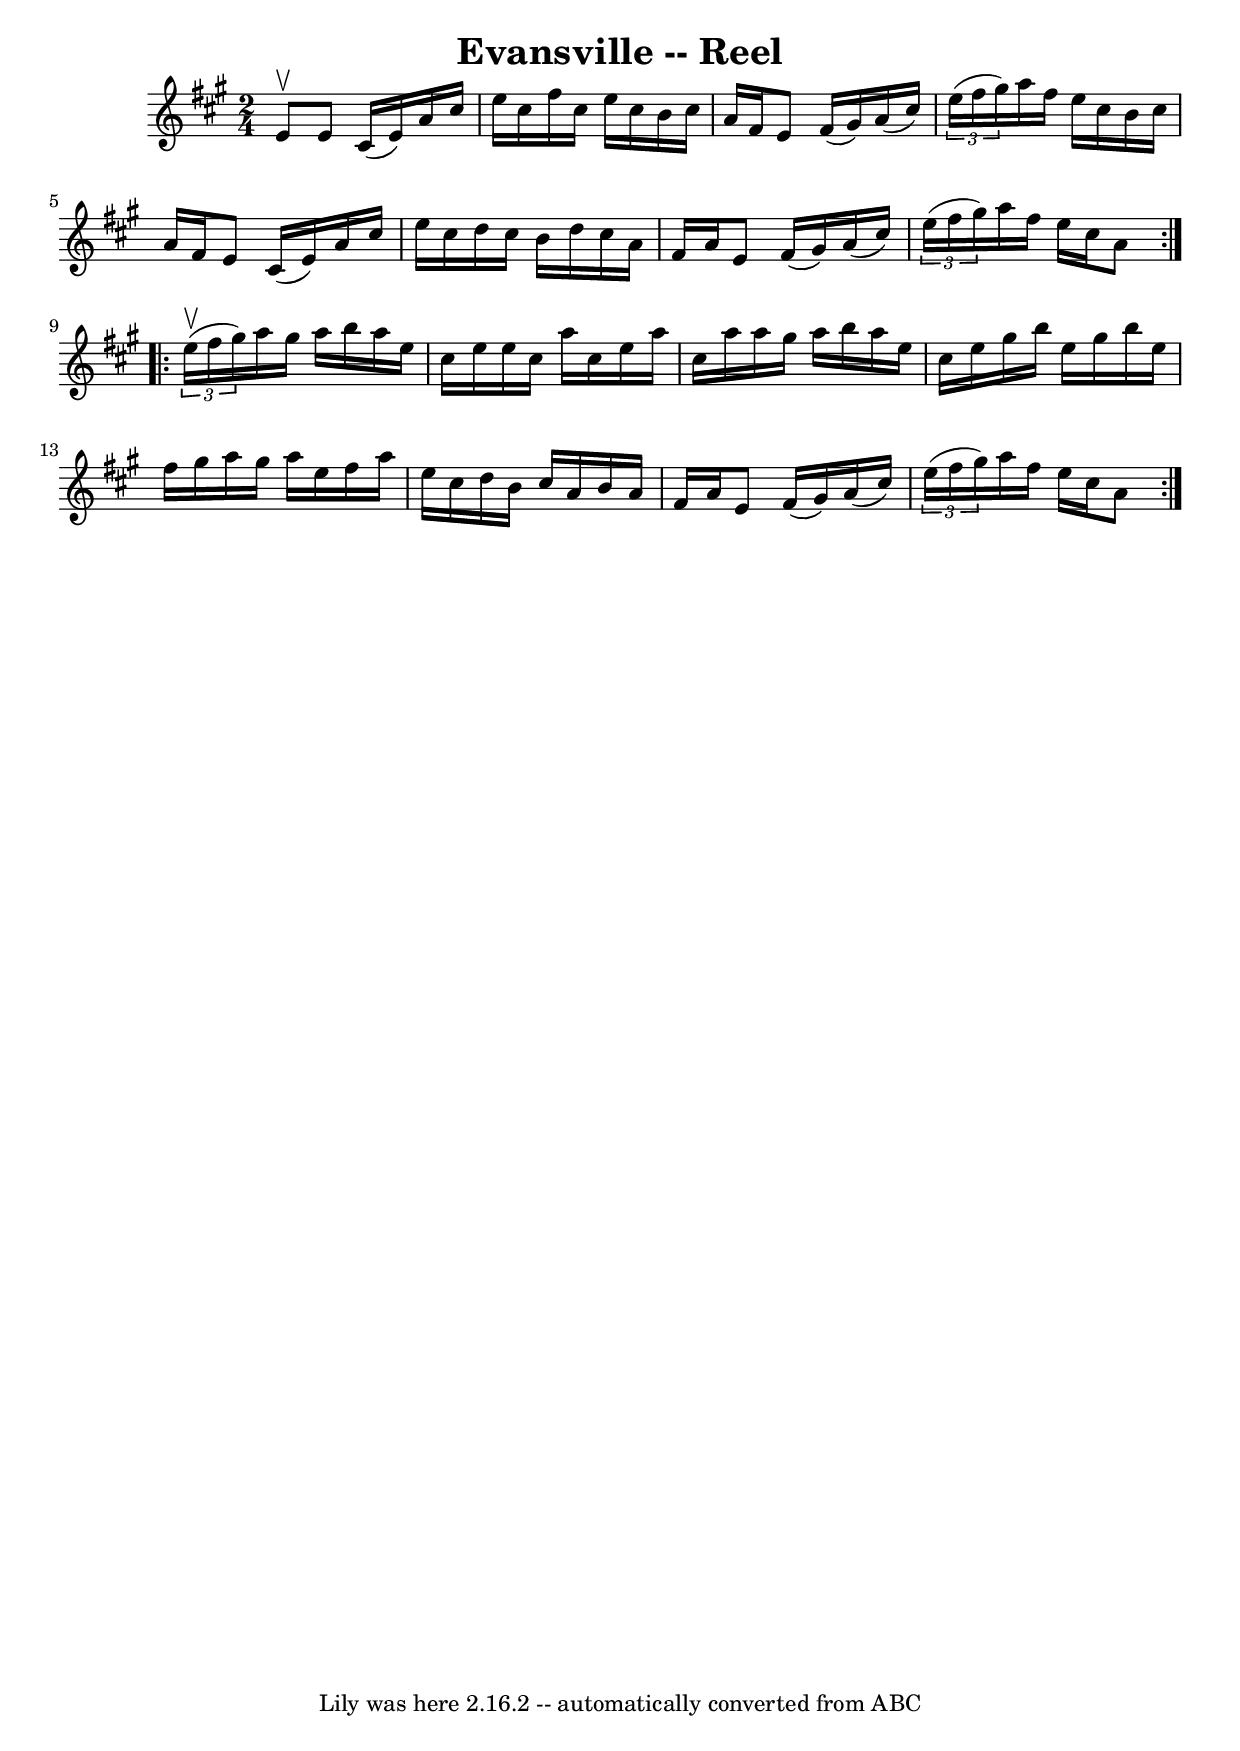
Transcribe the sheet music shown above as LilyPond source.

\version "2.16.2"
\include "Mammoth.ily"
\header {
  %% book = "Ryan's Mammoth Collection"
  crossRefNumber = "1"
  footnotes = "\\\\255"
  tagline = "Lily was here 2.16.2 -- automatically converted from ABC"
  title = "Evansville -- Reel"

}
voicedefault =  {



  \repeat volta 2 {

    \time 2/4 
    \key a \major
    e'8^\upbow |
    e'8 cis'16 (e'16)   
    a'16 cis''16 e''16 cis''16    |
    fis''16 cis''16 e''16   
    cis''16 b'16 cis''16 a'16 fis'16    |
    e'8 fis'16 (
    gis'16) a'16 (cis''16)   \times 2/3 { e''16 (fis''16 gis''16 
					  ) 
					}   |
    a''16 fis''16 e''16 cis''16 b'16 cis''16    
    a'16 fis'16    |
    e'8 cis'16 (e'16) a'16 cis''16    
    e''16 cis''16    |
    d''16 cis''16 b'16 d''16 cis''16    
    a'16 fis'16 a'16    |
    e'8 fis'16 (gis'16) a'16 (
    cis''16)   \times 2/3 { e''16 (fis''16 gis''16) 
			  }   |
    
    a''16 fis''16 e''16 cis''16 a'8    
  }     
  \repeat volta 2 {
    
    \times 2/3 { e''16^\upbow(fis''16 gis''16) 
	       } |
    a''16    
    gis''16 a''16 b''16 a''16 e''16 cis''16 e''16    |
    
    e''16 cis''16 a''16 cis''16 e''16 a''16 cis''16 a''16    
    |
    a''16 gis''16 a''16 b''16 a''16 e''16 cis''16    
    e''16    |
    gis''16 b''16 e''16 gis''16 b''16 e''16    
    fis''16 gis''16    |
    a''16 gis''16 a''16 e''16    
    fis''16 a''16 e''16 cis''16    |
    d''16 b'16 cis''16    
    a'16 b'16 a'16 fis'16 a'16    |
    e'8 fis'16 (gis'16) a'16 (cis''16)   \times 2/3 { e''16 (fis''16 gis''16) 
				   }   
    |
    a''16 fis''16 e''16 cis''16 a'8    
  }   

}

\score{
  <<

    \context Staff="default"
    {
      \voicedefault 
      
    }

  >>
  \layout {
    
  }
  \midi {
  }

}
